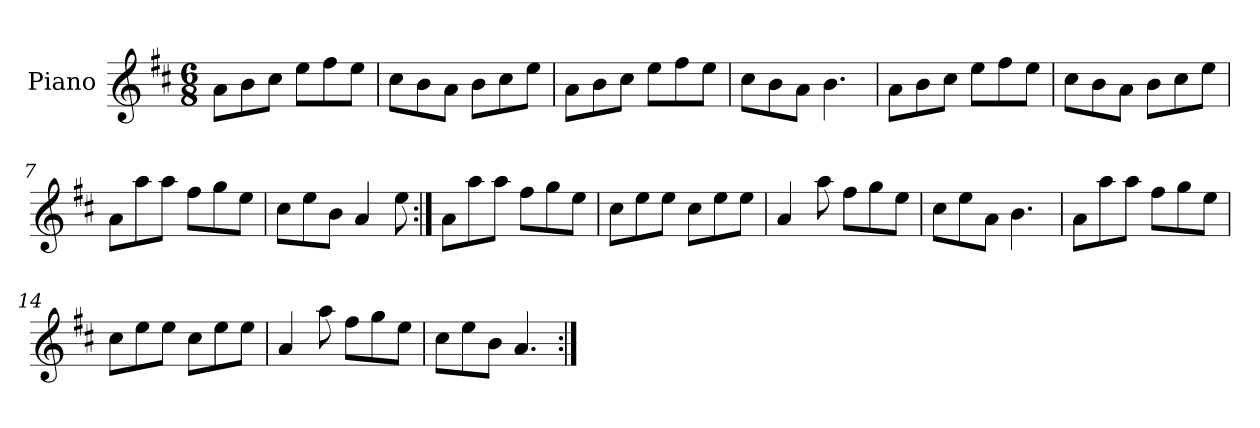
**kern
*part1
*staff1
*I"Piano
*I'Pno
*clefG2
*k[f#c#]
*A:mix
*M6/8
=1
8a\L
8b\
8cc#\J
8ee\L
8ff#\
8ee\J
=2
8cc#\L
8b\
8a\J
8b\L
8cc#\
8ee\J
=3
8a\L
8b\
8cc#\J
8ee\L
8ff#\
8ee\J
=4
8cc#\L
8b\
8a\J
4.b\
=5
8a\L
8b\
8cc#\J
8ee\L
8ff#\
8ee\J
=6
8cc#\L
8b\
8a\J
8b\L
8cc#\
8ee\J
=7
8a\L
8aa\
8aa\J
8ff#\L
8gg\
8ee\J
=8
8cc#\L
8ee\
8b\J
4a/
8ee\
=9:|!
8a\L
8aa\
8aa\J
8ff#\L
8gg\
8ee\J
=10
8cc#\L
8ee\
8ee\J
8cc#\L
8ee\
8ee\J
=11
4a/
8aa\
8ff#\L
8gg\
8ee\J
=12
8cc#\L
8ee\
8a\J
4.b\
=13
8a\L
8aa\
8aa\J
8ff#\L
8gg\
8ee\J
=14
8cc#\L
8ee\
8ee\J
8cc#\L
8ee\
8ee\J
=15
4a/
8aa\
8ff#\L
8gg\
8ee\J
=16
8cc#\L
8ee\
8b\J
4.a/
=:|!
*-
